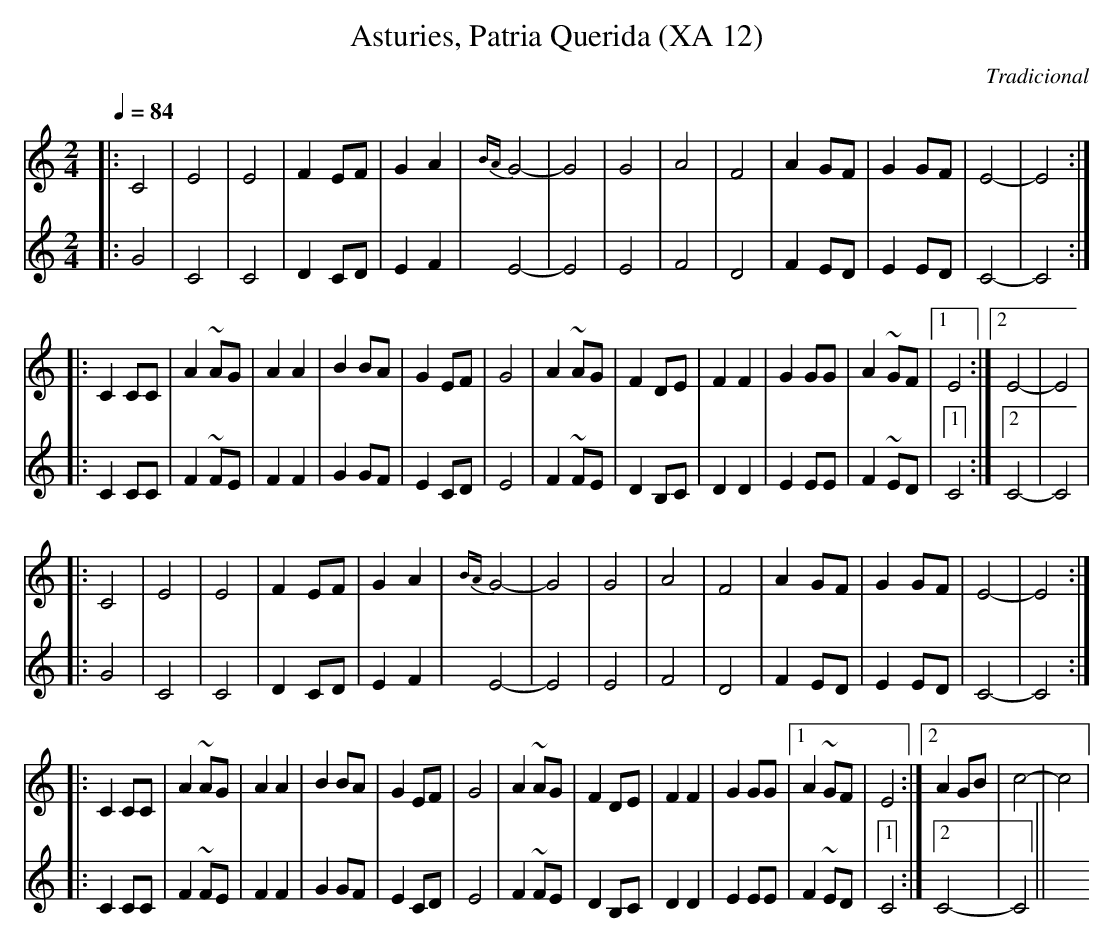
X:1
T:Asturies, Patria Querida (XA 12)
C:Tradicional
M:2/4
L:1/8
Q:1/4=84
E:2 Voces
K:C
V:1
|: C4|E4|E4|F2 EF|G2 A2|{BA}G4-|G4|G4|A4|F4|A2 GF|G2 GF|E4-|E4 :|
|: C2 CC|A2 ~AG|A2 A2|B2 BA|G2 EF|G4|A2 ~AG|F2 DE|F2 F2|G2 GG|A2 ~GF|[1 E4 :|[2 E4-|E4|
|: C4|E4|E4|F2 EF|G2 A2|{BA}G4-|G4|G4|A4|F4|A2 GF|G2 GF|E4-|E4 :|
|: C2 CC|A2 ~AG|A2 A2|B2 BA|G2 EF|G4|A2 ~AG|F2 DE|F2 F2|G2 GG|[1 A2 ~GF|E4 :|[2 A2 GB|c4-|c4|
V:2
|: G4|C4|C4|D2 CD|E2 F2|E4-|E4|E4|F4|D4|F2 ED|E2 ED|C4-|C4 :|
|: C2 CC|F2 ~FE|F2 F2|G2 GF|E2 CD|E4|F2 ~FE|D2 B,C|D2 D2|E2 EE|F2 ~ED|[1 C4 :|[2 C4-|C4|
|: G4|C4|C4|D2 CD|E2 F2|E4-|E4|E4|F4|D4|F2 ED|E2 ED|C4-|C4 :|
|: C2 CC|F2 ~FE|F2 F2|G2 GF|E2 CD|E4|F2 ~FE|D2 B,C|D2 D2|E2 EE|F2 ~ED|[1 C4 :|[2 C4-|C4||
